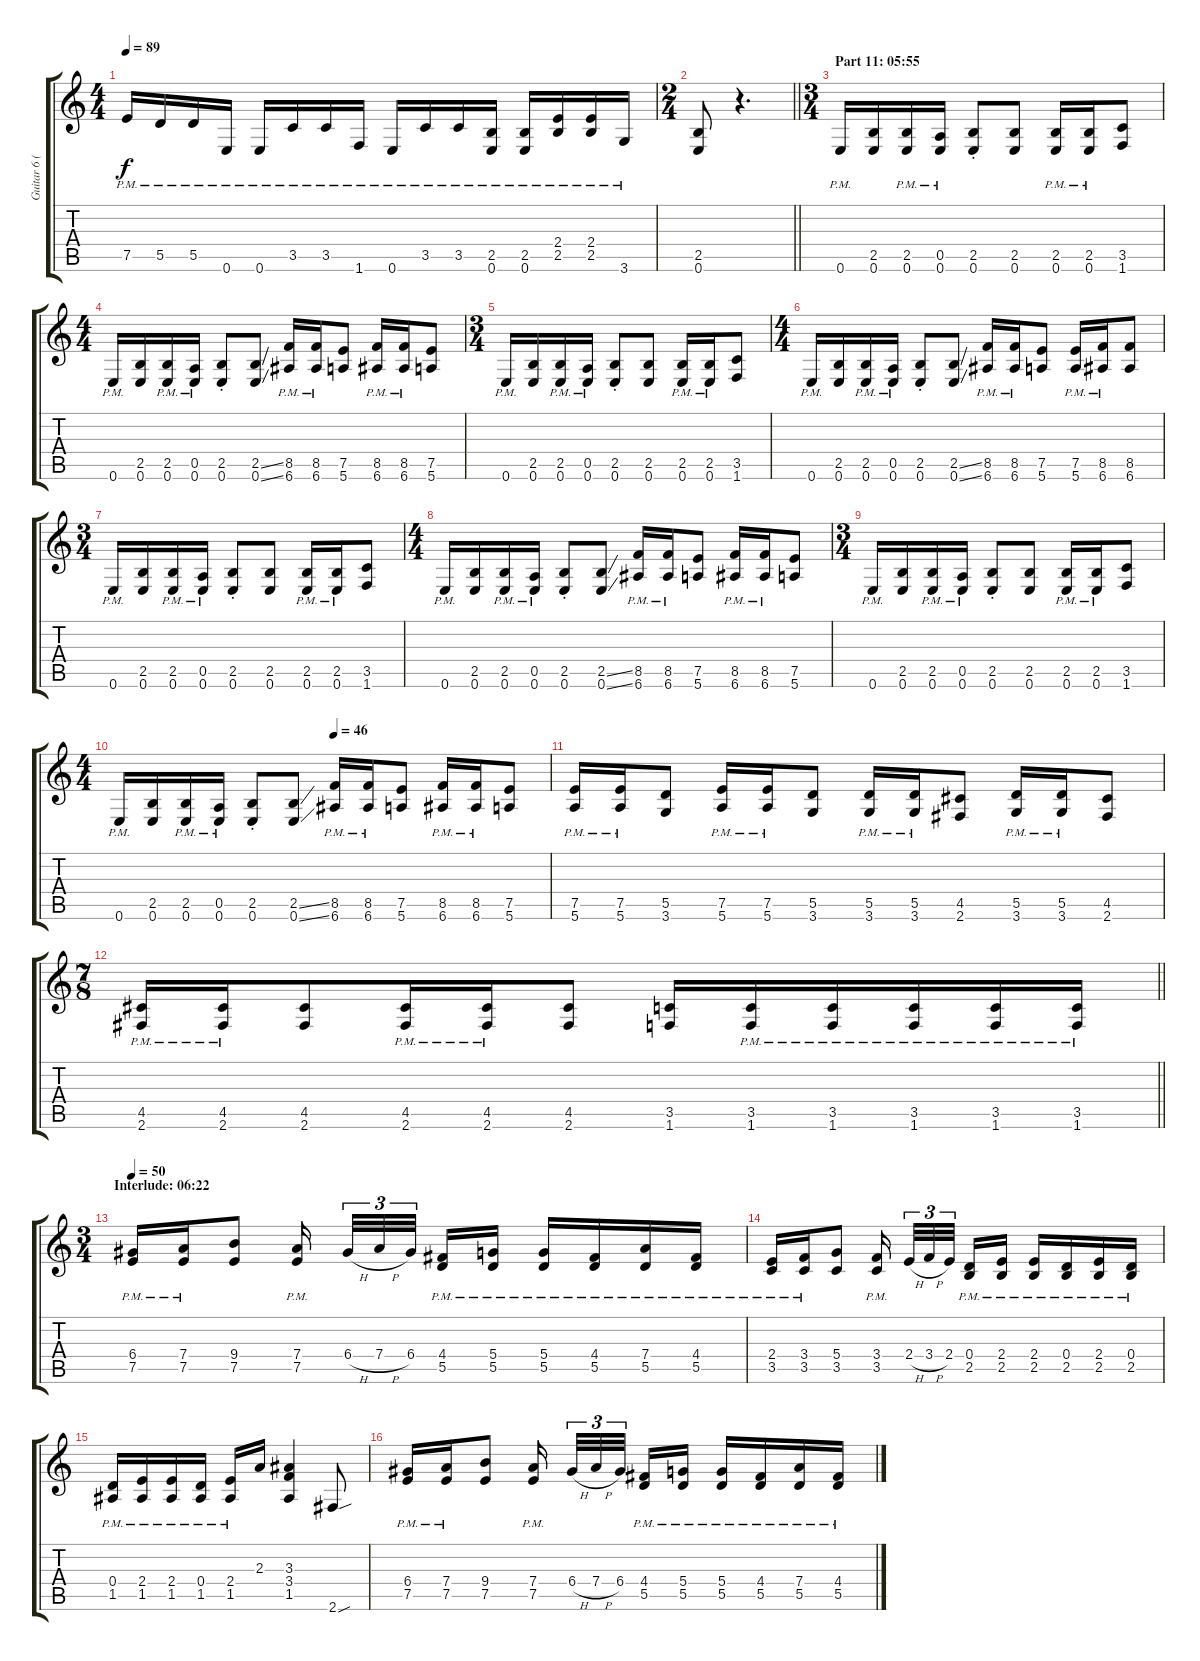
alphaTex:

\track ("Guitar 6 (Distortion)" "Guitar 6 (") {instrument distortionguitar}
\staff {score tabs}
\tuning (E4 B3 G3 D3 A2 E2) {hide}
\ts (4 4)
\tempo 89
\clef g2
\ks c
7.5{pm}.16{dy f} 5.5{pm}.16 5.5{pm}.16 0.6{pm}.16 0.6{pm}.16 3.5{pm}.16 3.5{pm}.16 1.6{pm}.16 0.6{pm}.16 3.5{pm}.16 3.5{pm}.16 (2.5{pm} 0.6{pm}).16 (2.5{pm} 0.6{pm}).16 (2.4{pm} 2.5{pm}).16 (2.4{pm} 2.5{pm}).16 3.6{pm}.16 |
\ts (2 4)
\barLineRight lightlight
(2.5 0.6).8{volume 14} r.4{d} |
\ts (3 4)
\section ("" "Part 11: 05:55")
0.6{pm}.16 (2.5 0.6).16 (2.5{pm} 0.6{pm}).16 (0.5{pm} 0.6{pm}).16 (2.5{st} 0.6{st}).8 (2.5 0.6).8 (2.5{pm} 0.6{pm}).16 (2.5{pm} 0.6{pm}).16 (3.5 1.6).8 |
\ts (4 4)
0.6{pm}.16 (2.5 0.6).16 (2.5{pm} 0.6{pm}).16 (0.5{pm} 0.6{pm}).16 (2.5{st} 0.6{st}).8 (2.5{ss} 0.6{ss}).8 (8.5{pm} 6.6{pm}).16 (8.5{pm} 6.6{pm}).16 (7.5 5.6).8 (8.5{pm} 6.6{pm}).16 (8.5{pm} 6.6{pm}).16 (7.5 5.6).8 |
\ts (3 4)
0.6{pm}.16 (2.5 0.6).16 (2.5{pm} 0.6{pm}).16 (0.5{pm} 0.6{pm}).16 (2.5{st} 0.6{st}).8 (2.5 0.6).8 (2.5{pm} 0.6{pm}).16 (2.5{pm} 0.6{pm}).16 (3.5 1.6).8 |
\ts (4 4)
0.6{pm}.16 (2.5 0.6).16 (2.5{pm} 0.6{pm}).16 (0.5{pm} 0.6{pm}).16 (2.5{st} 0.6{st}).8 (2.5{ss} 0.6{ss}).8 (8.5{pm} 6.6{pm}).16 (8.5{pm} 6.6{pm}).16 (7.5 5.6).8 (7.5{pm} 5.6{pm}).16 (8.5{pm} 6.6{pm}).16 (8.5 6.6).8 |
\ts (3 4)
0.6{pm}.16 (2.5 0.6).16 (2.5{pm} 0.6{pm}).16 (0.5{pm} 0.6{pm}).16 (2.5{st} 0.6{st}).8 (2.5 0.6).8 (2.5{pm} 0.6{pm}).16 (2.5{pm} 0.6{pm}).16 (3.5 1.6).8 |
\ts (4 4)
0.6{pm}.16 (2.5 0.6).16 (2.5{pm} 0.6{pm}).16 (0.5{pm} 0.6{pm}).16 (2.5{st} 0.6{st}).8 (2.5{ss} 0.6{ss}).8 (8.5{pm} 6.6{pm}).16 (8.5{pm} 6.6{pm}).16 (7.5 5.6).8 (8.5{pm} 6.6{pm}).16 (8.5{pm} 6.6{pm}).16 (7.5 5.6).8 |
\ts (3 4)
0.6{pm}.16 (2.5 0.6).16 (2.5{pm} 0.6{pm}).16 (0.5{pm} 0.6{pm}).16 (2.5{st} 0.6{st}).8 (2.5 0.6).8 (2.5{pm} 0.6{pm}).16 (2.5{pm} 0.6{pm}).16 (3.5 1.6).8 |
\ts (4 4)
\tempo (46 0.5)
0.6{pm}.16 (2.5 0.6).16 (2.5{pm} 0.6{pm}).16 (0.5{pm} 0.6{pm}).16 (2.5{st} 0.6{st}).8 (2.5{ss} 0.6{ss}).8 (8.5{pm} 6.6{pm}).16 (8.5{pm} 6.6{pm}).16 (7.5 5.6).8 (8.5{pm} 6.6{pm}).16 (8.5{pm} 6.6{pm}).16 (7.5 5.6).8 |
(7.5{pm} 5.6{pm}).16 (7.5{pm} 5.6{pm}).16 (5.5 3.6).8 (7.5{pm} 5.6{pm}).16 (7.5{pm} 5.6{pm}).16 (5.5 3.6).8 (5.5{pm} 3.6{pm}).16 (5.5{pm} 3.6{pm}).16 (4.5 2.6).8 (5.5{pm} 3.6{pm}).16 (5.5{pm} 3.6{pm}).16 (4.5 2.6).8 |
\ts (7 8)
\barLineRight lightlight
(4.5{pm} 2.6{pm}).16 (4.5{pm} 2.6{pm}).16 (4.5 2.6).8 (4.5{pm} 2.6{pm}).16 (4.5{pm} 2.6{pm}).16 (4.5 2.6).8 (3.5 1.6).16 (3.5{pm} 1.6{pm}).16 (3.5{pm} 1.6{pm}).16 (3.5{pm} 1.6{pm}).16 (3.5{pm} 1.6{pm}).16 (3.5{pm} 1.6{pm}).16 |
\ts (3 4)
\section ("" "Interlude: 06:22")
\tempo 50
(6.4{pm} 7.5{pm}).16 (7.4{pm} 7.5{pm}).16 (9.4 7.5).8 (7.4{pm} 7.5{pm}).16{beam splitsecondary} 6.4{h}.32{tu (3 2)} 7.4{h}.32{tu (3 2)} 6.4.32{tu (3 2) beam splitsecondary} (4.4{pm} 5.5{pm}).16 (5.4{pm} 5.5{pm}).16 (5.4{pm} 5.5{pm}).16 (4.4{pm} 5.5{pm}).16 (7.4{pm} 5.5{pm}).16 (4.4{pm} 5.5{pm}).16 |
(2.4{pm} 3.5{pm}).16 (3.4{pm} 3.5{pm}).16 (5.4 3.5).8 (3.4{pm} 3.5{pm}).16{beam splitsecondary} 2.4{h}.32{tu (3 2)} 3.4{h}.32{tu (3 2)} 2.4.32{tu (3 2) beam splitsecondary} (0.4{pm} 2.5{pm}).16 (2.4{pm} 2.5{pm}).16 (2.4{pm} 2.5{pm}).16 (0.4{pm} 2.5{pm}).16 (2.4{pm} 2.5{pm}).16 (0.4{pm} 2.5{pm}).16 |
(0.4{pm} 1.5{pm}).16 (2.4{pm} 1.5{pm}).16 (2.4{pm} 1.5{pm}).16 (0.4{pm} 1.5{pm}).16 (2.4{pm} 1.5{pm}).16 2.3.16 (3.3 3.4 1.5).4 2.6{sou}.8 |
(6.4{pm} 7.5{pm}).16 (7.4{pm} 7.5{pm}).16 (9.4 7.5).8 (7.4{pm} 7.5{pm}).16{beam splitsecondary} 6.4{h}.32{tu (3 2)} 7.4{h}.32{tu (3 2)} 6.4.32{tu (3 2) beam splitsecondary} (4.4{pm} 5.5{pm}).16 (5.4{pm} 5.5{pm}).16 (5.4{pm} 5.5{pm}).16 (4.4{pm} 5.5{pm}).16 (7.4{pm} 5.5{pm}).16 (4.4{pm} 5.5{pm}).16
